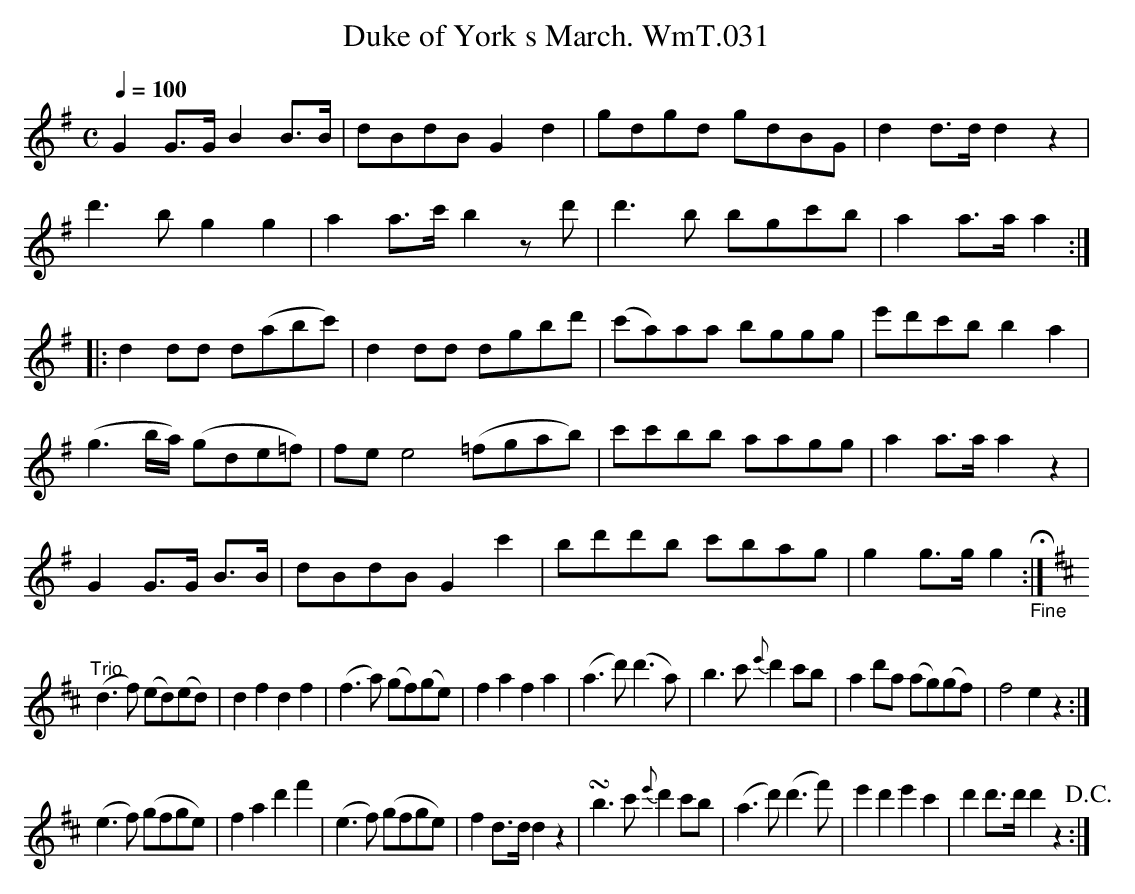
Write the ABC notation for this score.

X:1
T:Duke of York s March. WmT.031
M:C
L:1/8
Q:1/4=100
K:G
G2 G>G B2 B>B|dBdB G2 d2|gdgd gdBG|d2 d>d d2 z2|
d'3b g2g2|a2 a>c' b2 zd'|d'3 b bgc'b|a2 a>a a2:|
|:d2 dd d(abc')|d2 dd dgbd'|(c'a)aa bggg|e'd'c'b b2 a2|
(g3b/a/) (gde=f)|fe e4 (=fgab)|c'c'bb aagg|a2a>a a2 z2|
G2 G>G B>B|dBdB G2c'2|bd'd'b c'bag|g2 g>gg2!fermata!"_Fine":|
[K:D]"Trio"(d3f) (ed)(ed)|d2f2 d2f2|(f3 a) (gf)(ge)|f2a2f2a2|(a3d')(d'3a)|b3c' {e'}}d'2c'b|a2d'a (ag)(gf)|f4 e2 z2:|
(e3 f) (gfge)|f2 a2 d'2f'2|(e3f) (gfge)|f2 d>d d2 z2|!turn!b3 c' {e'}d'2 c'b|(a3d') (d'3 f')| e'2d'2e'2c'2|d'2 d'>d' d'2 z2!D.C.!:|
